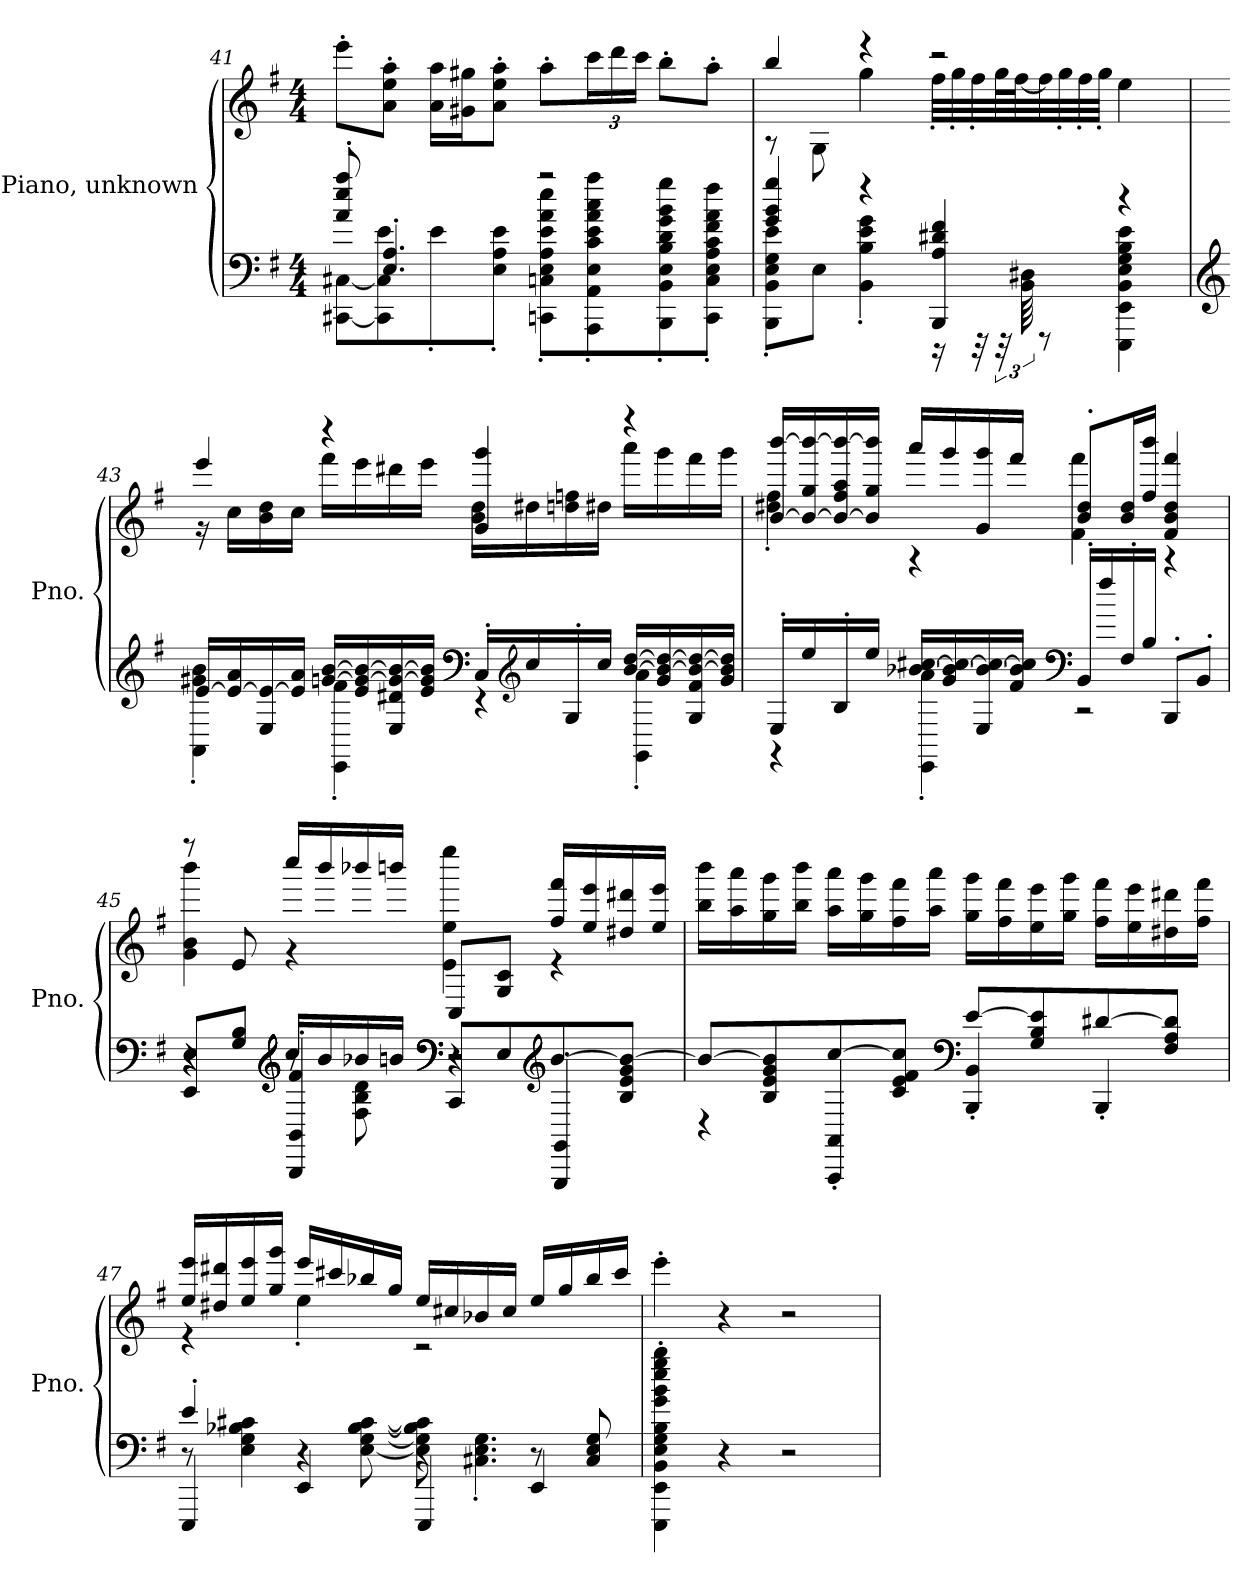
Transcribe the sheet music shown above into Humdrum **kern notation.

**kern	**kern
*part1	*part1
*staff2	*staff1
*I"Piano, unknown	*
*I'Pno.	*
!!LO:LB:g=z
*clefF4	*clefG2
*k[f#]	*k[f#]
*M4/4	*M4/4
=41	=41
*^	*
8a/' 8ee/' 8aa/'	[8CC#X\ [8C#X\L	8eee'\L
4.E/' 4.A/'	8CC#\] 8C#\] 8e\	8a\' 8ee\' 8aa\'J
.	8e'\	16a\ 16aa\LL
.	.	16g#X\ 16gg#X\J
.	8E\' 8A\' 8e\'J	8a\' 8ee\' 8aa\'J
2r	8CCn\' 8Cn\' 8E\' 8A\' 8e\' 8a\' 8ee\'L	8aa'\L
*	*	*Xbrackettup
.	8AAA\' 8AA\' 8E\' 8c\' 8e\' 8a\' 8cc\' 8aa\'	24ccc\L
.	.	24ddd\
.	.	24ccc\JJ
.	8BBB\' 8BB\' 8E\' 8B\' 8d\' 8g\' 8b\' 8gg\'	8bb'\L
.	8CC\' 8C\' 8E\' 8A\' 8c\' 8f#\' 8a\' 8ff#\'J	8aa'\J
=42	=42	=42
*	*	*^
4g/ 4b/ 4gg/	8BBB\' 8BB\' 8E\' 8G\' 8e\'L	4bb/	8r
.	8E\J	.	8G\
4r	4BB\' 4B\' 4e\' 4g\'	4r	4gg\
4BBB/ 4A/ 4d#X/ 4f#/	16r	2r	32ff#'\LLL
.	.	.	32gg'\
.	32r	.	32ff#'\
.	48r	.	64gg\L
.	.	.	[64ff#\J
.	96BB\ 96D#X\	.	.
.	8r	.	32ff#\]
.	.	.	32gg'\
.	.	.	32ff#'\
.	.	.	32gg'\JJJ
4r	4EEE\ 4EE\ 4BB\ 4E\ 4G\ 4B\ 4e\	.	4ee\
!!LO:PB:g=z	!!
=43	=43	=43	=43
*clefG2	*	*	*
[16e/LL	4AA\' 4g#X\' 4b\'	4eee/	16r
16e/_ 16a/	.	.	16cc\LL
16E/ 16e/_	.	.	16b\ 16dd\
16e/] 16a/JJ	.	.	16cc\JJ
[16gn/ [16b/LL	4EE\' 4f#\'	4r	16fff#\LL
16e/ 16g/_ 16b/_	.	.	16eee\
16E/ 16d#X/ 16g/_ 16b/_	.	.	16ddd#X\
16e/ 16g/] 16b/]JJ	.	.	16eee\JJ
*clefF4	*	*	*
16C'/LL	4r	4g/ 4ggg/	16b\ 16dd\LL
*clefG2	*	*	*
16cc/	.	.	16dd#X\
16G'/	.	.	16ddn\ 16ffn\
16cc/JJ	.	.	16dd#X\JJ
[16b/ [16dd/LL	4GG\' 4a\'	4r	16aaa\LL
16g/ 16b/_ 16dd/_	.	.	16ggg\
16G/ 16f#/ 16b/_ 16dd/_	.	.	16fff#\
16g/ 16b/] 16dd/]JJ	.	.	16ggg\JJ
!!LO:LB:g=z	!!
=44	=44	=44	=44
16E'/LL	4r	[16b/ [16bbb/LL	4dd#X\' 4ff#\'
16ee/	.	16b/_ 16gg/ 16bbb/_	.
16B'/	.	16b/_ 16ff#/ 16aa/ 16bbb/_	.
16ee/JJ	.	16b/] 16gg/ 16bbb/]JJ	.
[16b-X/ [16cc#X/LL	4EE\' 4a\'	16aaa/LL	4r
16g/ 16b-/_ 16cc#/_	.	16ggg/	.
16E/ 16b-/_ 16cc#/_	.	16g/ 16ggg/	.
16f#/ 16b-/] 16cc#/]JJ	.	16fff#/JJ	.
*clefF4	*	*	*
16BB'/LL	2r	8b/' 8dd#/'L	4f#\ 4fff#\
16ff#/	.	.	.
16F#'/	.	16b/ 16dd#/L	.
16B/JJ	.	16ff#/ 16bbb/JJ	.
8BBB'/L	.	4f#/ 4b/ 4dd#/ 4fff#/	4r
8BB'/J	.	.	.
=45	=45	=45	=45
*	*^	*	*
8EE/ 8E/L	4r	4r	8r	4g\ 4b\ 4bbb\
8G/ 8B/J	.	.	8e/	.
*clefG2	*	*	*	*
16cc/LL	8r	4BBB/' 4BB/' 4f#/'	16cccc/LL	4r
16b/	.	.	16bbb/	.
16b-X/	8F#\ 8B\ 8d\	.	16bbb-X/	.
16bn/JJ	.	.	16bbbn/JJ	.
*clefF4	*	*	*	*
8CC/L	2r	4r	8C/L	4e\ 4ee\ 4eeee\
8E/	.	.	8G/ 8c/J	.
*clefG2	*	*	*	*
[8b/	.	4GGG/' 4GG/'	16ff#/ 16fff#/LL	4r
.	.	.	16ee/ 16eee/	.
8B/ 8e/ 8g/ 8b/_J	.	.	16dd#X/ 16ddd#X/	.
.	.	.	16ee/ 16eee/JJ	.
*	*v	*v	*	*
*	*	*v	*v
!!LO:LB:g=z
=46	=46	=46
8b/L_	4r	16bb\ 16bbb\LL
.	.	16aa\ 16aaa\
8B/ 8e/ 8g/ 8b/]	.	16gg\ 16ggg\
.	.	16bb\ 16bbb\JJ
[8cc/	4AAA/' 4AA/'	16aa\ 16aaa\LL
.	.	16gg\ 16ggg\
8c/ 8e/ 8f#/ 8cc/]J	.	16ff#\ 16fff#\
.	.	16aa\ 16aaa\JJ
*clefF4	*	*
[8e/L	4BBB/' 4BB/'	16gg\ 16ggg\LL
.	.	16ff#\ 16fff#\
8G/ 8B/ 8e/]	.	16ee\ 16eee\
.	.	16gg\ 16ggg\JJ
[8d#X/	4BBB'/	16ff#\ 16fff#\LL
.	.	16ee\ 16eee\
8F#/ 8A/ 8d#/]J	.	16dd#X\ 16ddd#X\
.	.	16ff#\ 16fff#\JJ
!!LO:LB:g=z
=47	=47	=47
*	*^	*^
4e'/	8r	4EEE/	16ee/ 16eee/LL	4r
.	.	.	16dd#X/ 16ddd#X/	.
.	4E\ 4G\ 4B-X\ 4c#X\	.	16ee/ 16eee/	.
.	.	.	16gg/ 16ggg/JJ	.
4r	.	4EE/	16eee/LL	4ee'\
.	.	.	16ccc#X/	.
.	[8E\ [8G\ [8B-\ [8c#\	.	16bb-X/	.
.	.	.	16gg/JJ	.
4r	8E\] 8G\] 8B-\] 8c#\]	4EEE/	16ee/LL	2r
.	.	.	16cc#X/	.
.	4.C#X\' 4.E\' 4.G\'	.	16b-X/	.
.	.	.	16cc#/JJ	.
8r	.	4EE/	16ee/LL	.
.	.	.	16gg/	.
8C#/ 8E/ 8G/	.	.	16bb-/	.
.	.	.	16ccc#/JJ	.
*v	*v	*v	*	*
*	*v	*v
=48	=48
4EEE\' 4EE\' 4BB\' 4E\' 4G\' 4B\' 4g\' 4b\' 4ee\' 4gg\' 4bb\'	4eee'\
4r	4r
2r	2r
=	=
*-	*-
